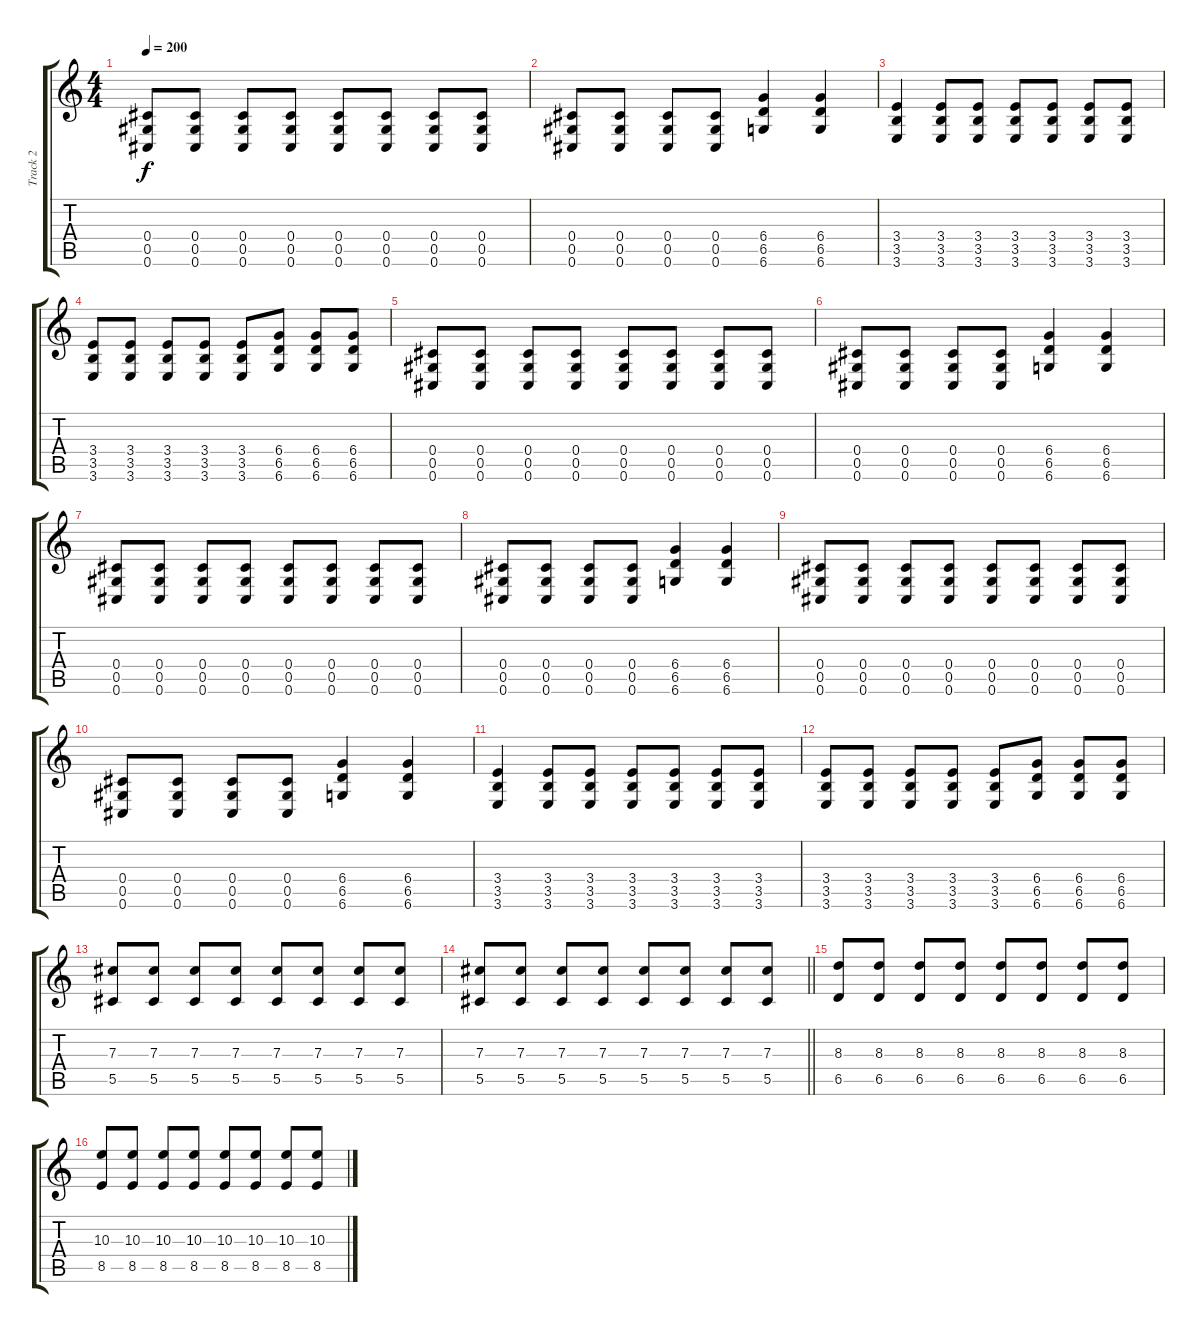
\track ("Track 2" "Track 2") {instrument distortionguitar}
\staff {score tabs}
\tuning (Eb4 Bb3 Gb3 Db3 Ab2 Db2) {hide}
\ts (4 4)
\tempo 200
\clef g2
\ks c
(0.4 0.5 0.6).8{dy f} (0.4 0.5 0.6).8 (0.4 0.5 0.6).8 (0.4 0.5 0.6).8 (0.4 0.5 0.6).8 (0.4 0.5 0.6).8 (0.4 0.5 0.6).8 (0.4 0.5 0.6).8 |
(0.4 0.5 0.6).8 (0.4 0.5 0.6).8 (0.4 0.5 0.6).8 (0.4 0.5 0.6).8 (6.4 6.5 6.6).4 (6.4 6.5 6.6).4 |
(3.4 3.5 3.6).4 (3.4 3.5 3.6).8 (3.4 3.5 3.6).8 (3.4 3.5 3.6).8 (3.4 3.5 3.6).8 (3.4 3.5 3.6).8 (3.4 3.5 3.6).8 |
(3.4 3.5 3.6).8 (3.4 3.5 3.6).8 (3.4 3.5 3.6).8 (3.4 3.5 3.6).8 (3.4 3.5 3.6).8 (6.4 6.5 6.6).8 (6.4 6.5 6.6).8 (6.4 6.5 6.6).8 |
(0.4 0.5 0.6).8 (0.4 0.5 0.6).8 (0.4 0.5 0.6).8 (0.4 0.5 0.6).8 (0.4 0.5 0.6).8 (0.4 0.5 0.6).8 (0.4 0.5 0.6).8 (0.4 0.5 0.6).8 |
(0.4 0.5 0.6).8 (0.4 0.5 0.6).8 (0.4 0.5 0.6).8 (0.4 0.5 0.6).8 (6.4 6.5 6.6).4 (6.4 6.5 6.6).4 |
(0.4 0.5 0.6).8 (0.4 0.5 0.6).8 (0.4 0.5 0.6).8 (0.4 0.5 0.6).8 (0.4 0.5 0.6).8 (0.4 0.5 0.6).8 (0.4 0.5 0.6).8 (0.4 0.5 0.6).8 |
(0.4 0.5 0.6).8 (0.4 0.5 0.6).8 (0.4 0.5 0.6).8 (0.4 0.5 0.6).8 (6.4 6.5 6.6).4 (6.4 6.5 6.6).4 |
(0.4 0.5 0.6).8 (0.4 0.5 0.6).8 (0.4 0.5 0.6).8 (0.4 0.5 0.6).8 (0.4 0.5 0.6).8 (0.4 0.5 0.6).8 (0.4 0.5 0.6).8 (0.4 0.5 0.6).8 |
(0.4 0.5 0.6).8 (0.4 0.5 0.6).8 (0.4 0.5 0.6).8 (0.4 0.5 0.6).8 (6.4 6.5 6.6).4 (6.4 6.5 6.6).4 |
(3.4 3.5 3.6).4 (3.4 3.5 3.6).8 (3.4 3.5 3.6).8 (3.4 3.5 3.6).8 (3.4 3.5 3.6).8 (3.4 3.5 3.6).8 (3.4 3.5 3.6).8 |
(3.4 3.5 3.6).8 (3.4 3.5 3.6).8 (3.4 3.5 3.6).8 (3.4 3.5 3.6).8 (3.4 3.5 3.6).8 (6.4 6.5 6.6).8 (6.4 6.5 6.6).8 (6.4 6.5 6.6).8 |
(7.3 5.5).8 (7.3 5.5).8 (7.3 5.5).8 (7.3 5.5).8 (7.3 5.5).8 (7.3 5.5).8 (7.3 5.5).8 (7.3 5.5).8 |
\barLineRight lightlight
(7.3 5.5).8 (7.3 5.5).8 (7.3 5.5).8 (7.3 5.5).8 (7.3 5.5).8 (7.3 5.5).8 (7.3 5.5).8 (7.3 5.5).8 |
(8.3 6.5).8 (8.3 6.5).8 (8.3 6.5).8 (8.3 6.5).8 (8.3 6.5).8 (8.3 6.5).8 (8.3 6.5).8 (8.3 6.5).8 |
(10.3 8.5).8 (10.3 8.5).8 (10.3 8.5).8 (10.3 8.5).8 (10.3 8.5).8 (10.3 8.5).8 (10.3 8.5).8 (10.3 8.5).8
